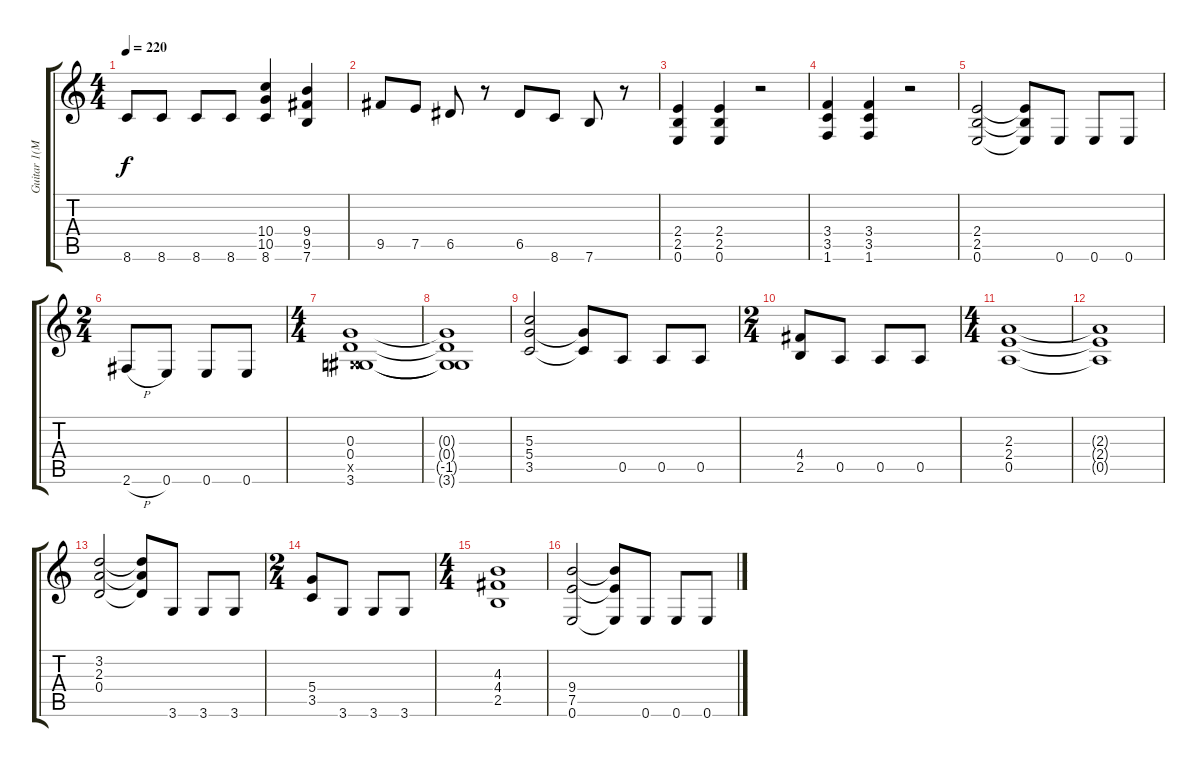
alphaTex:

\track ("Guitar 1(Main Rhythm)" "Guitar 1(M") {instrument distortionguitar}
\staff {score tabs}
\tuning (E4 B3 G3 D3 A2 E2) {hide}
\ts (4 4)
\tempo 220
\clef g2
\ks c
8.6.8{dy f} 8.6.8 8.6.8 8.6.8 (10.4 10.5 8.6).4 (9.4 9.5 7.6).4 |
9.5.8 7.5.8 6.5.8 r.8 6.5.8 8.6.8 7.6.8 r.8 |
(2.4 2.5 0.6).4 (2.4 2.5 0.6).4 r.2 |
(3.4 3.5 1.6).4 (3.4 3.5 1.6).4 r.2 |
(2.4 2.5 0.6).2 (2.4{t} 2.5{t} 0.6{t}).8 0.6.8 0.6.8 0.6.8 |
\ts (2 4)
2.6{h}.8 0.6.8 0.6.8 0.6.8 |
\ts (4 4)
(0.3 0.4 -1.5{x} 3.6).1 |
(0.3{t} 0.4{t} -1.5{t} 3.6{t}).1 |
(5.3 5.4 3.5).2 (5.4{t} 3.5{t}).8 0.5.8 0.5.8 0.5.8 |
\ts (2 4)
(4.4 2.5).8 0.5.8 0.5.8 0.5.8 |
\ts (4 4)
(2.3 2.4 0.5).1 |
(2.3{t} 2.4{t} 0.5{t}).1 |
(3.2 2.3 0.4).2 (3.2{t} 2.3{t} 0.4{t}).8 3.6.8 3.6.8 3.6.8 |
\ts (2 4)
(5.4 3.5).8 3.6.8 3.6.8 3.6.8 |
\ts (4 4)
(4.3 4.4 2.5).1 |
(9.4 7.5 0.6).2 (9.4{t} 7.5{t} 0.6{t}).8 0.6.8 0.6.8 0.6.8
